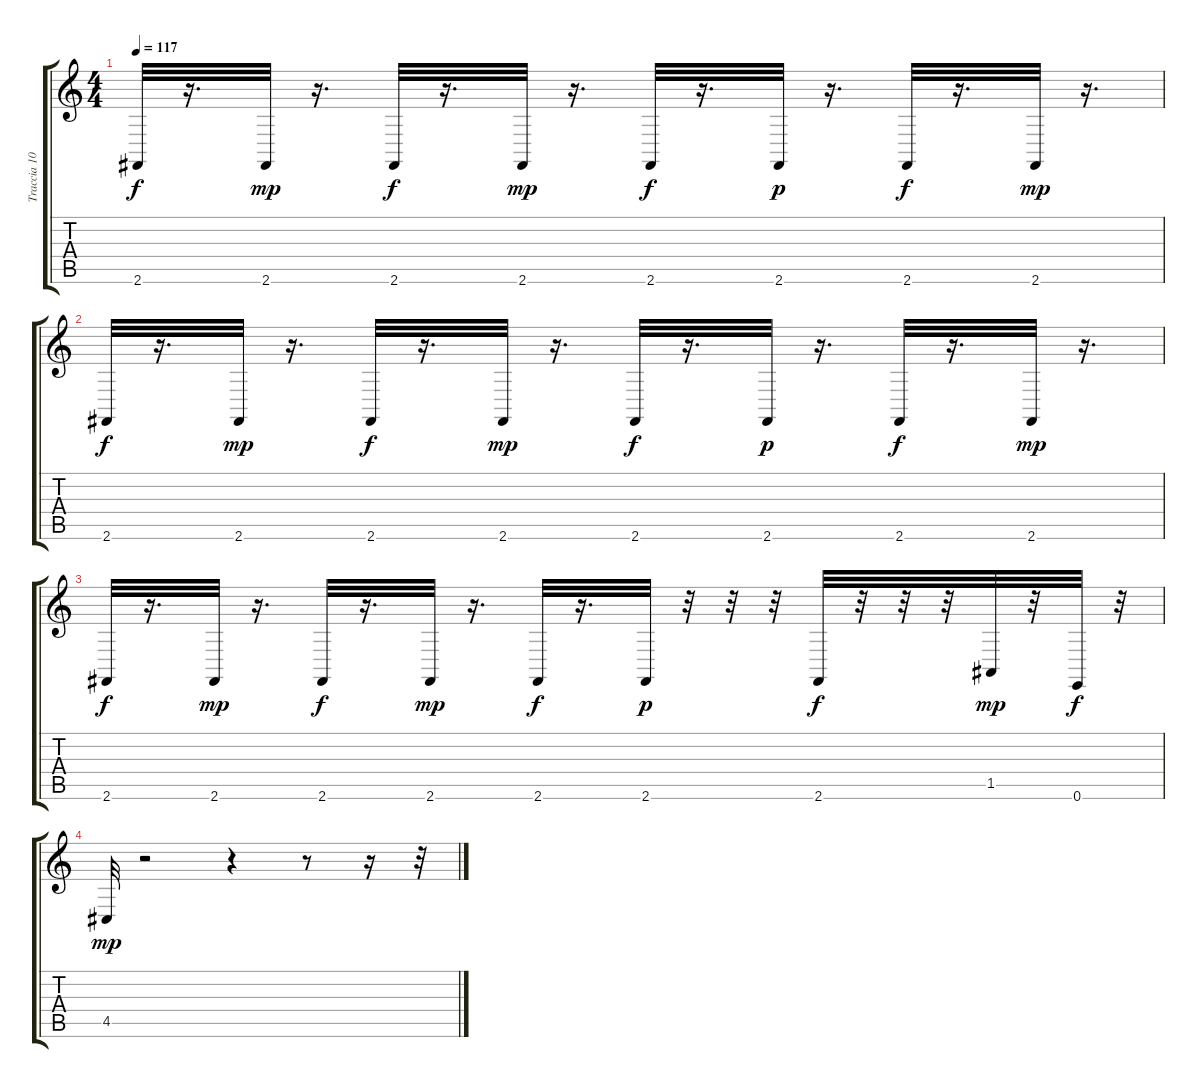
\track ("Traccia 10" "Traccia 10") {instrument acousticgrandpiano}
\staff {score tabs}
\tuning (E4 B3 G3 D3 A2 E2) {hide}
\ts (4 4)
\tempo 117
\clef g2
\ks c
2.6.32{dy f} r.16{d} 2.6.32{dy mp} r.16{d} 2.6.32{dy f} r.16{d} 2.6.32{dy mp} r.16{d} 2.6.32{dy f} r.16{d} 2.6.32{dy p} r.16{d} 2.6.32{dy f} r.16{d} 2.6.32{dy mp} r.16{d} |
2.6.32{dy f} r.16{d} 2.6.32{dy mp} r.16{d} 2.6.32{dy f} r.16{d} 2.6.32{dy mp} r.16{d} 2.6.32{dy f} r.16{d} 2.6.32{dy p} r.16{d} 2.6.32{dy f} r.16{d} 2.6.32{dy mp} r.16{d} |
2.6.32{dy f} r.16{d} 2.6.32{dy mp} r.16{d} 2.6.32{dy f} r.16{d} 2.6.32{dy mp} r.16{d} 2.6.32{dy f} r.16{d} 2.6.32{dy p} r.32 r.32 r.32 2.6.32{dy f} r.32 r.32 r.32 1.5.32{dy mp} r.32 0.6.32{dy f} r.32 |
4.5.32{dy mp} r.2 r.4 r.8 r.16 r.32
